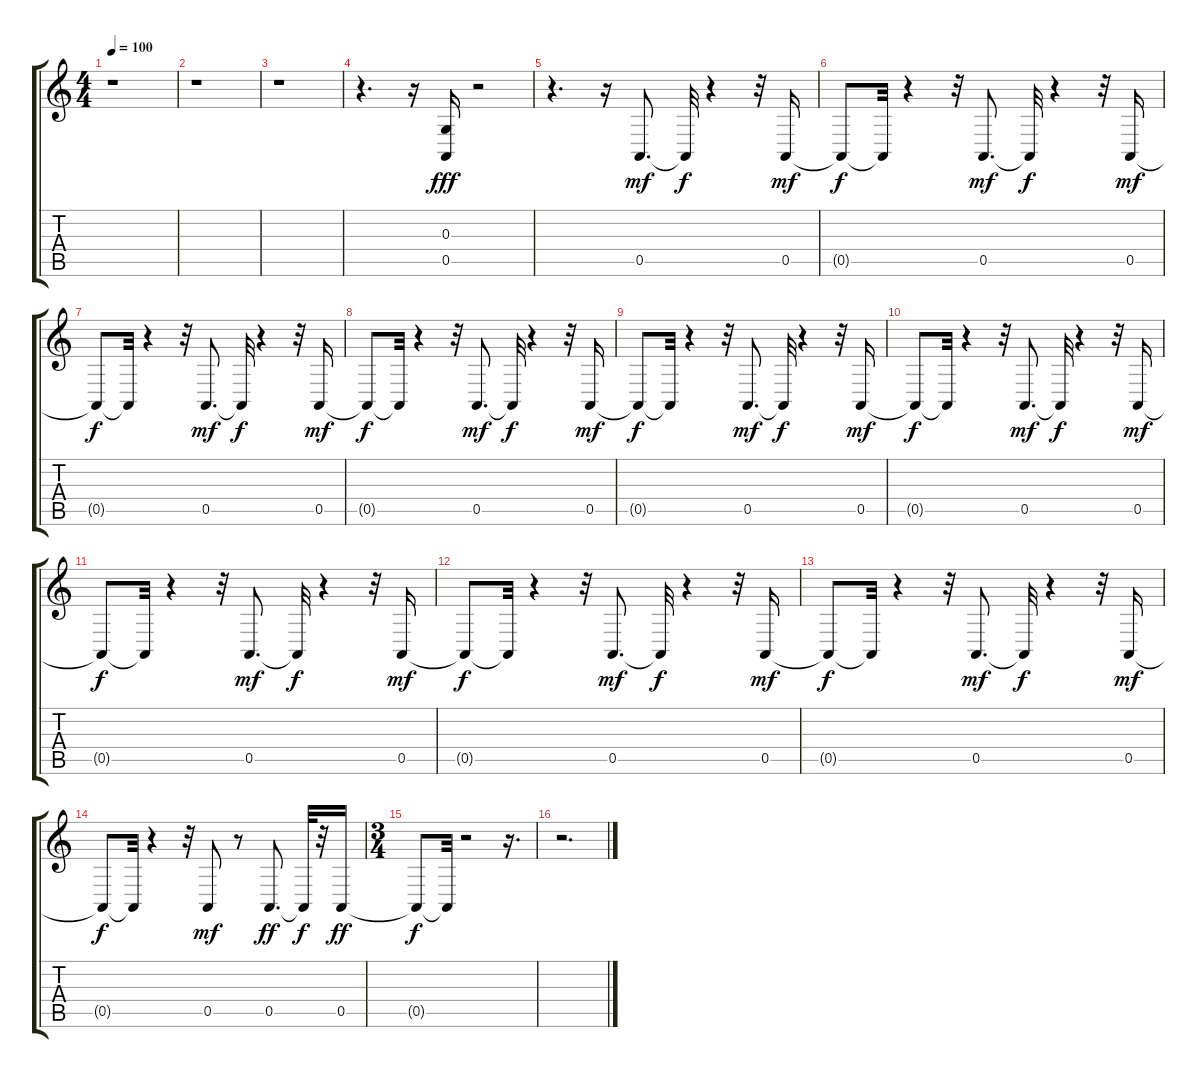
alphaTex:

\track "" {instrument acousticgrandpiano}
\staff {score tabs}
\tuning (E4 B3 G3 D3 A2 E2) {hide}
\ts (4 4)
\tempo 100
\clef g2
\ks c
r.1{dy fff} |
r.1 |
r.1 |
r.4{d} r.16 (0.3 0.5).16 r.2 |
r.4{d} r.16 0.5.8{d dy mf} 0.5{t}.32{dy f} r.4 r.32 0.5.16{dy mf} |
0.5{t}.8{dy f} 0.5{t}.32 r.4 r.32 0.5.8{d dy mf} 0.5{t}.32{dy f} r.4 r.32 0.5.16{dy mf} |
0.5{t}.8{dy f} 0.5{t}.32 r.4 r.32 0.5.8{d dy mf} 0.5{t}.32{dy f} r.4 r.32 0.5.16{dy mf} |
0.5{t}.8{dy f} 0.5{t}.32 r.4 r.32 0.5.8{d dy mf} 0.5{t}.32{dy f} r.4 r.32 0.5.16{dy mf} |
0.5{t}.8{dy f} 0.5{t}.32 r.4 r.32 0.5.8{d dy mf} 0.5{t}.32{dy f} r.4 r.32 0.5.16{dy mf} |
0.5{t}.8{dy f} 0.5{t}.32 r.4 r.32 0.5.8{d dy mf} 0.5{t}.32{dy f} r.4 r.32 0.5.16{dy mf} |
0.5{t}.8{dy f} 0.5{t}.32 r.4 r.32 0.5.8{d dy mf} 0.5{t}.32{dy f} r.4 r.32 0.5.16{dy mf} |
0.5{t}.8{dy f} 0.5{t}.32 r.4 r.32 0.5.8{d dy mf} 0.5{t}.32{dy f} r.4 r.32 0.5.16{dy mf} |
0.5{t}.8{dy f} 0.5{t}.32 r.4 r.32 0.5.8{d dy mf} 0.5{t}.32{dy f} r.4 r.32 0.5.16{dy mf} |
0.5{t}.8{dy f} 0.5{t}.32 r.4 r.32 0.5.8{dy mf} r.8 0.5.8{d dy ff} 0.5{t}.32{dy f} r.32 0.5.16{dy ff} |
\ts (3 4)
0.5{t}.8{dy f} 0.5{t}.32 r.2 r.16{d} |
r.2{d}
